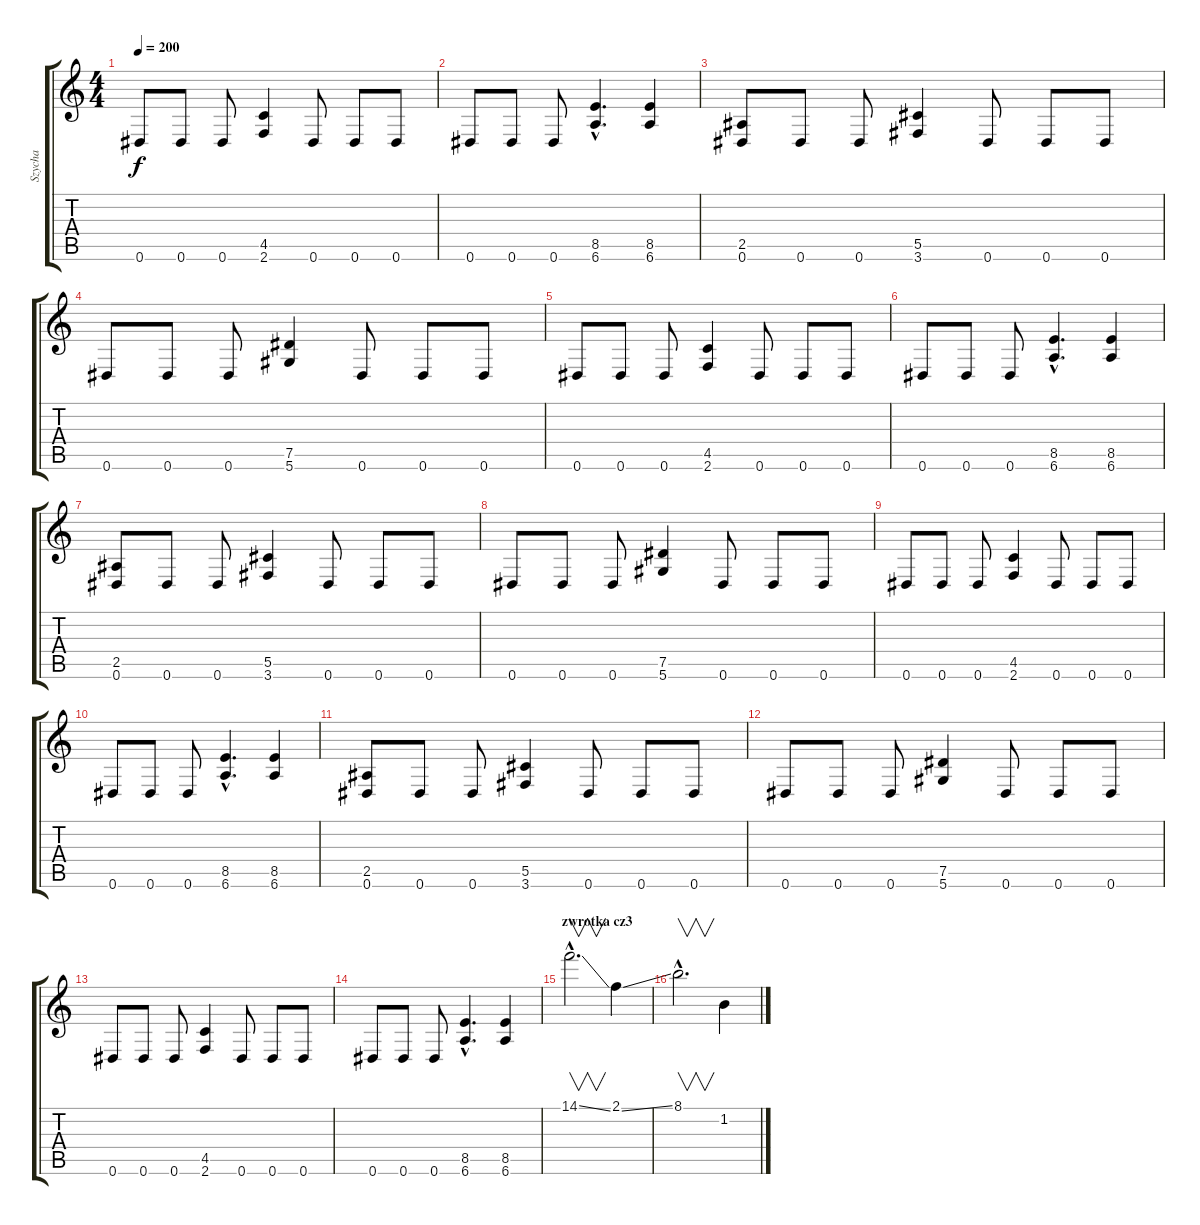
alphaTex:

\track ("Szycha" "Szycha") {instrument overdrivenguitar}
\staff {score tabs}
\tuning (Eb4 Bb3 Gb3 Db3 Ab2 Eb2) {hide}
\ts (4 4)
\tempo 200
\clef g2
\ks c
0.6.8{dy f} 0.6.8 0.6.8 (4.5 2.6).4 0.6.8 0.6.8 0.6.8 |
0.6.8 0.6.8 0.6.8 (8.5{hac} 6.6{hac}).4{d} (8.5 6.6).4 |
(2.5 0.6).8 0.6.8 0.6.8 (5.5 3.6).4 0.6.8 0.6.8 0.6.8 |
0.6.8 0.6.8 0.6.8 (7.5 5.6).4 0.6.8 0.6.8 0.6.8 |
0.6.8 0.6.8 0.6.8 (4.5 2.6).4 0.6.8 0.6.8 0.6.8 |
0.6.8 0.6.8 0.6.8 (8.5{hac} 6.6{hac}).4{d} (8.5 6.6).4 |
(2.5 0.6).8 0.6.8 0.6.8 (5.5 3.6).4 0.6.8 0.6.8 0.6.8 |
0.6.8 0.6.8 0.6.8 (7.5 5.6).4 0.6.8 0.6.8 0.6.8 |
0.6.8 0.6.8 0.6.8 (4.5 2.6).4 0.6.8 0.6.8 0.6.8 |
0.6.8 0.6.8 0.6.8 (8.5{hac} 6.6{hac}).4{d} (8.5 6.6).4 |
(2.5 0.6).8 0.6.8 0.6.8 (5.5 3.6).4 0.6.8 0.6.8 0.6.8 |
0.6.8 0.6.8 0.6.8 (7.5 5.6).4 0.6.8 0.6.8 0.6.8 |
0.6.8 0.6.8 0.6.8 (4.5 2.6).4 0.6.8 0.6.8 0.6.8 |
0.6.8 0.6.8 0.6.8 (8.5{hac} 6.6{hac}).4{d} (8.5 6.6).4 |
\section ("" "zwrotka cz3")
14.1{ss hac}.2{v d balance 8} 2.1{ss}.4 |
8.1{hac}.2{v d} 1.2{ss}.4
